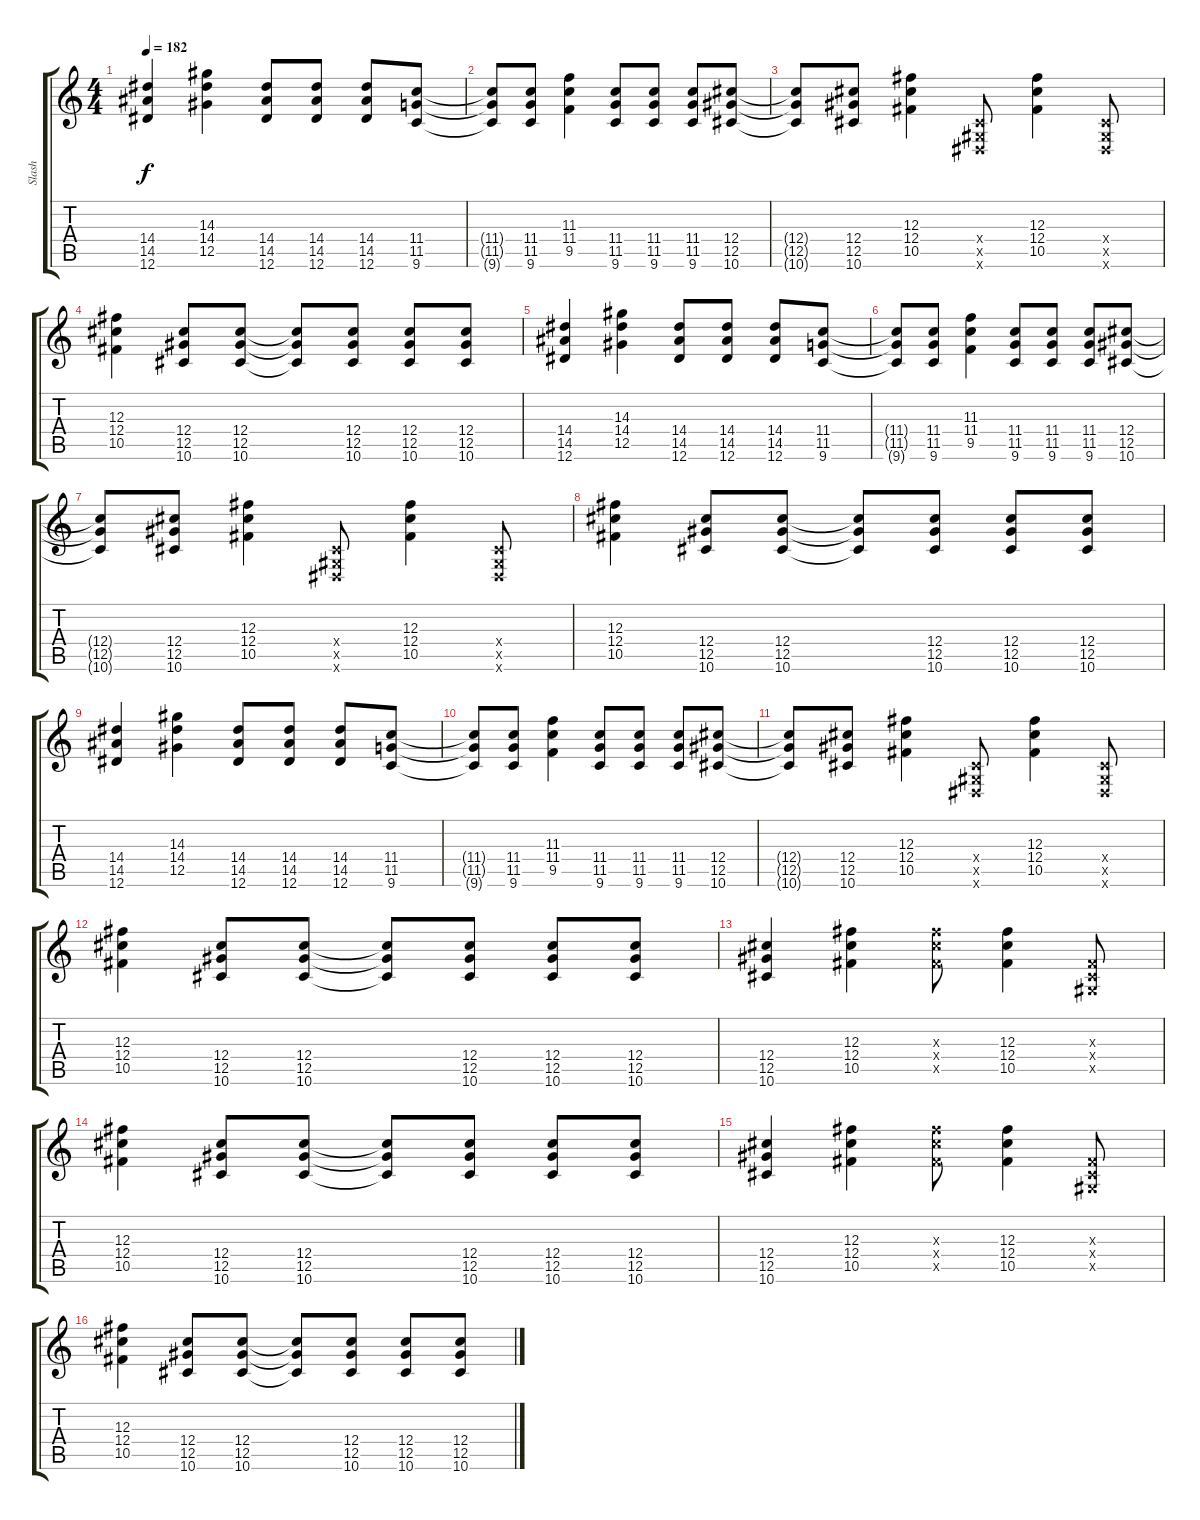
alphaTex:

\track ("Slash" "Slash") {instrument distortionguitar}
\staff {score tabs}
\tuning (Eb4 Bb3 Gb3 Db3 Ab2 Eb2) {hide}
\ts (4 4)
\tempo 182
\clef g2
\ks c
(14.4 14.5 12.6).4{dy f} (14.3 14.4 12.5).4 (14.4 14.5 12.6).8 (14.4 14.5 12.6).8 (14.4 14.5 12.6).8 (11.4 11.5 9.6).8 |
(11.4{t} 11.5{t} 9.6{t}).8 (11.4 11.5 9.6).8 (11.3 11.4 9.5).4 (11.4 11.5 9.6).8 (11.4 11.5 9.6).8 (11.4 11.5 9.6).8 (12.4 12.5 10.6).8 |
(12.4{t} 12.5{t} 10.6{t}).8 (12.4 12.5 10.6).8 (12.3 12.4 10.5).4 (0.4{x} 0.5{x} 0.6{x}).8 (12.3 12.4 10.5).4 (0.4{x} 0.5{x} 0.6{x}).8 |
(12.3 12.4 10.5).4 (12.4 12.5 10.6).8 (12.4 12.5 10.6).8 (12.4{t} 12.5{t} 10.6{t}).8 (12.4 12.5 10.6).8 (12.4 12.5 10.6).8 (12.4 12.5 10.6).8 |
(14.4 14.5 12.6).4 (14.3 14.4 12.5).4 (14.4 14.5 12.6).8 (14.4 14.5 12.6).8 (14.4 14.5 12.6).8 (11.4 11.5 9.6).8 |
(11.4{t} 11.5{t} 9.6{t}).8 (11.4 11.5 9.6).8 (11.3 11.4 9.5).4 (11.4 11.5 9.6).8 (11.4 11.5 9.6).8 (11.4 11.5 9.6).8 (12.4 12.5 10.6).8 |
(12.4{t} 12.5{t} 10.6{t}).8 (12.4 12.5 10.6).8 (12.3 12.4 10.5).4 (0.4{x} 0.5{x} 0.6{x}).8 (12.3 12.4 10.5).4 (0.4{x} 0.5{x} 0.6{x}).8 |
(12.3 12.4 10.5).4 (12.4 12.5 10.6).8 (12.4 12.5 10.6).8 (12.4{t} 12.5{t} 10.6{t}).8 (12.4 12.5 10.6).8 (12.4 12.5 10.6).8 (12.4 12.5 10.6).8 |
(14.4 14.5 12.6).4 (14.3 14.4 12.5).4 (14.4 14.5 12.6).8 (14.4 14.5 12.6).8 (14.4 14.5 12.6).8 (11.4 11.5 9.6).8 |
(11.4{t} 11.5{t} 9.6{t}).8 (11.4 11.5 9.6).8 (11.3 11.4 9.5).4 (11.4 11.5 9.6).8 (11.4 11.5 9.6).8 (11.4 11.5 9.6).8 (12.4 12.5 10.6).8 |
(12.4{t} 12.5{t} 10.6{t}).8 (12.4 12.5 10.6).8 (12.3 12.4 10.5).4 (0.4{x} 0.5{x} 0.6{x}).8 (12.3 12.4 10.5).4 (0.4{x} 0.5{x} 0.6{x}).8 |
(12.3 12.4 10.5).4 (12.4 12.5 10.6).8 (12.4 12.5 10.6).8 (12.4{t} 12.5{t} 10.6{t}).8 (12.4 12.5 10.6).8 (12.4 12.5 10.6).8 (12.4 12.5 10.6).8 |
(12.4 12.5 10.6).4 (12.3 12.4 10.5).4 (12.3{x} 12.4{x} 10.5{x}).8 (12.3 12.4 10.5).4 (0.3{x} 0.4{x} 0.5{x}).8 |
(12.3 12.4 10.5).4 (12.4 12.5 10.6).8 (12.4 12.5 10.6).8 (12.4{t} 12.5{t} 10.6{t}).8 (12.4 12.5 10.6).8 (12.4 12.5 10.6).8 (12.4 12.5 10.6).8 |
(12.4 12.5 10.6).4 (12.3 12.4 10.5).4 (12.3{x} 12.4{x} 10.5{x}).8 (12.3 12.4 10.5).4 (0.3{x} 0.4{x} 0.5{x}).8 |
(12.3 12.4 10.5).4 (12.4 12.5 10.6).8 (12.4 12.5 10.6).8 (12.4{t} 12.5{t} 10.6{t}).8 (12.4 12.5 10.6).8 (12.4 12.5 10.6).8 (12.4 12.5 10.6).8
